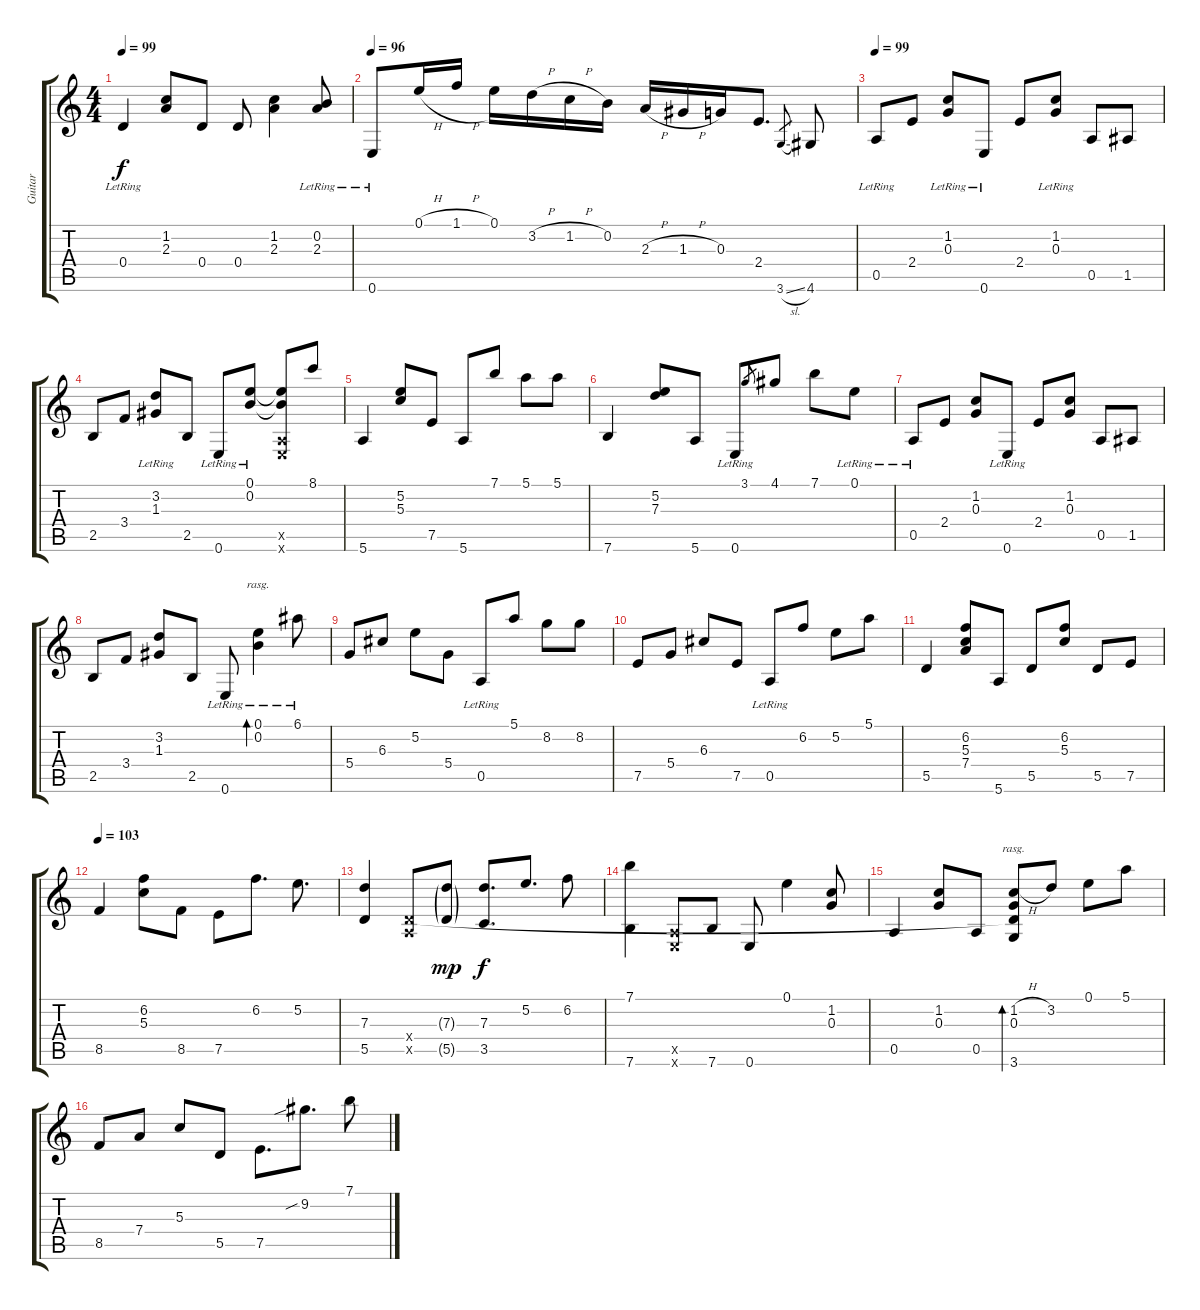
\track ("Guitar" "Guitar") {instrument acousticguitarsteel}
\staff {score tabs}
\tuning (E4 B3 G3 D3 A2 E2) {hide}
\ts (4 4)
\tempo 99
\clef g2
\ks c
0.4{lr}.4{dy f} (1.2 2.3).8 0.4.8 0.4.8 (1.2 2.3).4 (0.2{lr} 2.3{lr}).8 |
\tempo 96
0.6{lr}.8 0.1{h}.16 1.1{h}.16 0.1.16 3.2{h}.16 1.2{h}.16 0.2.16 2.3{h}.16 1.3{h}.16 0.3.16 2.4.8{d} 3.6{sl}.8{gr} 4.6.8 |
\tempo 99
0.5{lr}.8 2.4.8 (1.2{lr} 0.3{lr}).8 0.6{lr}.8 2.4.8 (1.2{lr} 0.3{lr}).8 0.5.8 1.5.8 |
2.5.8 3.4.8 (3.2{lr} 1.3{lr}).8 2.5.8 0.6{lr}.8 (0.1{lr} 0.2{lr}).8 (0.1{t} 0.2{t} 0.5{x} 0.6{x}).8 8.1.8 |
5.6.4 (5.2 5.3).8 7.5.8 5.6.8 7.1.8 5.1.8 5.1.8 |
7.6.4 (5.2 7.3).8 5.6.8 0.6{lr}.8 3.1.8{gr} 4.1.8 7.1.8 0.1{lr}.8 |
0.5{lr}.8 2.4.8 (1.2 0.3).8 0.6{lr}.8 2.4.8 (1.2 0.3).8 0.5.8 1.5.8 |
2.5.8 3.4.8 (3.2 1.3).8 2.5.8 0.6{lr}.8 (0.1{lr} 0.2{lr}).4{bd 120 rasg ii} 6.1{lr}.8 |
5.4.8 6.3.8 5.2.8 5.4.8 0.5{lr}.8 5.1.8 8.2.8 8.2.8 |
7.5.8 5.4.8 6.3.8 7.5.8 0.5{lr}.8 6.2.8 5.2.8 5.1.8 |
5.5.4 (6.2 5.3 7.4).8 5.6.8 5.5.8 (6.2 5.3).8 5.5.8 7.5.8 |
\tempo 103
8.5.4 (6.2 5.3).8 8.5.8 7.5.8 6.2.8{d} 5.2.8{d} |
(7.3 5.5).4 (0.4{x} 0.5{x}).8 (7.3{g} 5.5{g}).8{dy mp} (7.3 3.5).8{d dy f} 5.2.8{d} 6.2.8 |
(7.1 7.6).4 (0.5{x} 0.6{x}).8 7.6.8 0.6.8 0.1.4 (1.2 0.3).8 |
0.5.4 (1.2 0.3).8 0.5.8 (1.2{h} 0.3 0.4{t} 3.6).8{bd 240 rasg ii} 3.2.8 0.1.8 5.1.8 |
8.5.8 7.4.8 5.3.8 5.5.8 7.5.8{d} 9.2{sib}.8{d} 7.1.8
